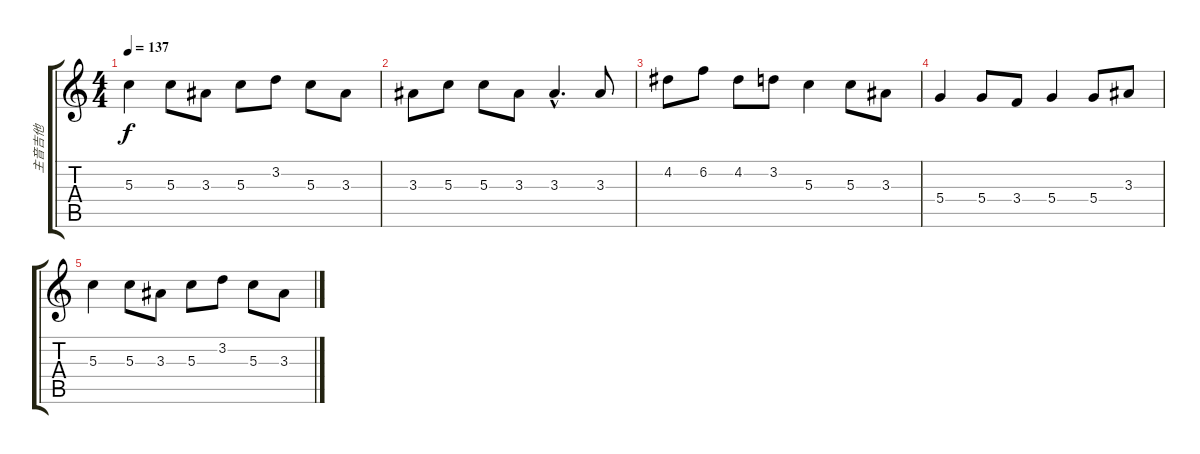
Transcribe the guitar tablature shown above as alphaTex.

\track ("主音吉他" "主音吉他") {instrument acousticguitarsteel}
\staff {score tabs}
\tuning (E4 B3 G3 D3 A2 E2) {hide}
\ts (4 4)
\tempo 137
\clef g2
\ks c
5.3.4{dy f} 5.3.8 3.3.8 5.3.8 3.2.8 5.3.8 3.3.8 |
3.3.8 5.3.8 5.3.8 3.3.8 3.3{hac}.4{d} 3.3.8 |
4.2.8 6.2.8 4.2.8 3.2.8 5.3.4 5.3.8 3.3.8 |
5.4.4 5.4.8 3.4.8 5.4.4 5.4.8 3.3.8 |
5.3.4 5.3.8 3.3.8 5.3.8 3.2.8 5.3.8 3.3.8
